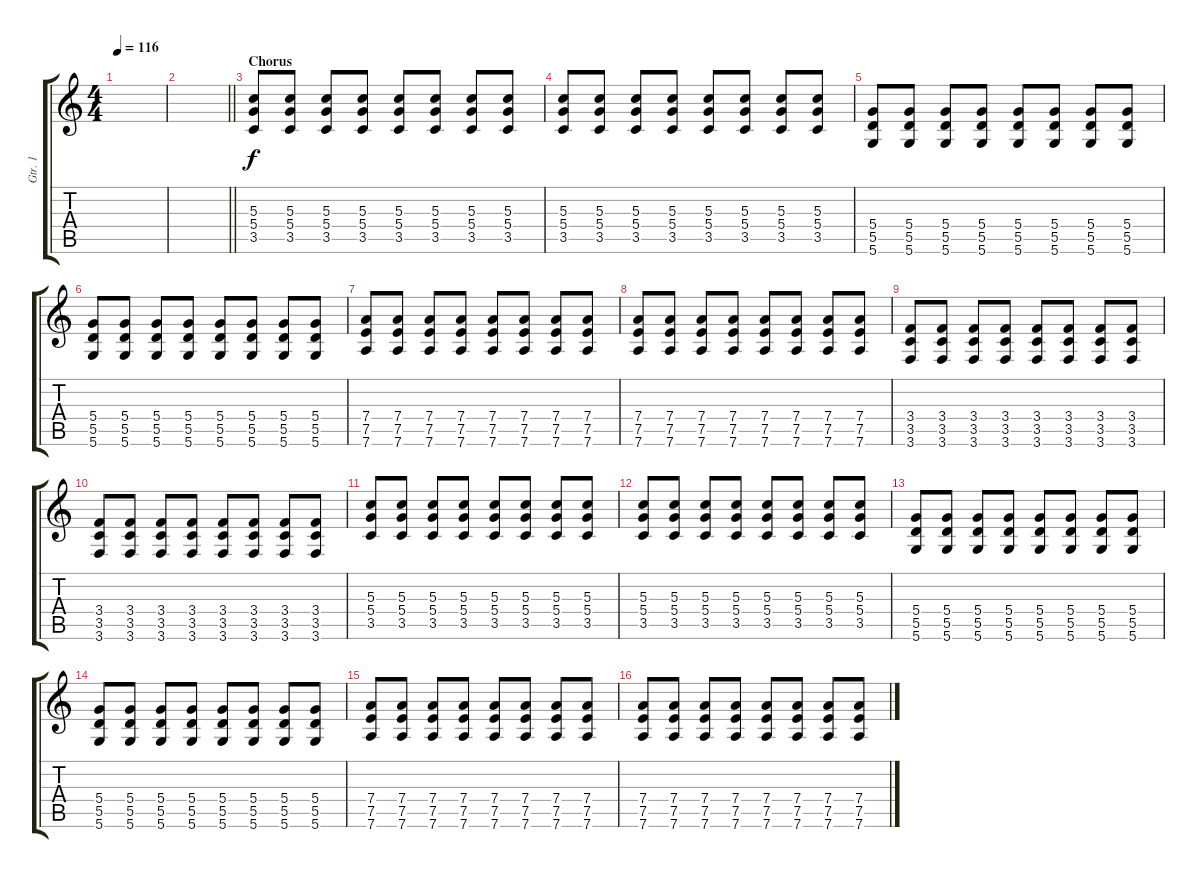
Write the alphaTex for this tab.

\track ("Gtr. 1" "Gtr. 1") {instrument distortionguitar}
\staff {score tabs}
\tuning (E4 B3 G3 D3 A2 D2) {hide}
\ts (4 4)
\tempo 116
\clef g2
\ks c
|
\barLineRight lightlight
|
\section ("" "Chorus")
(5.3 5.4 3.5).8 (5.3 5.4 3.5).8 (5.3 5.4 3.5).8 (5.3 5.4 3.5).8 (5.3 5.4 3.5).8 (5.3 5.4 3.5).8 (5.3 5.4 3.5).8 (5.3 5.4 3.5).8 |
(5.3 5.4 3.5).8 (5.3 5.4 3.5).8 (5.3 5.4 3.5).8 (5.3 5.4 3.5).8 (5.3 5.4 3.5).8 (5.3 5.4 3.5).8 (5.3 5.4 3.5).8 (5.3 5.4 3.5).8 |
(5.4 5.5 5.6).8 (5.4 5.5 5.6).8 (5.4 5.5 5.6).8 (5.4 5.5 5.6).8 (5.4 5.5 5.6).8 (5.4 5.5 5.6).8 (5.4 5.5 5.6).8 (5.4 5.5 5.6).8 |
(5.4 5.5 5.6).8 (5.4 5.5 5.6).8 (5.4 5.5 5.6).8 (5.4 5.5 5.6).8 (5.4 5.5 5.6).8 (5.4 5.5 5.6).8 (5.4 5.5 5.6).8 (5.4 5.5 5.6).8 |
(7.4 7.5 7.6).8 (7.4 7.5 7.6).8 (7.4 7.5 7.6).8 (7.4 7.5 7.6).8 (7.4 7.5 7.6).8 (7.4 7.5 7.6).8 (7.4 7.5 7.6).8 (7.4 7.5 7.6).8 |
(7.4 7.5 7.6).8 (7.4 7.5 7.6).8 (7.4 7.5 7.6).8 (7.4 7.5 7.6).8 (7.4 7.5 7.6).8 (7.4 7.5 7.6).8 (7.4 7.5 7.6).8 (7.4 7.5 7.6).8 |
(3.4 3.5 3.6).8 (3.4 3.5 3.6).8 (3.4 3.5 3.6).8 (3.4 3.5 3.6).8 (3.4 3.5 3.6).8 (3.4 3.5 3.6).8 (3.4 3.5 3.6).8 (3.4 3.5 3.6).8 |
(3.4 3.5 3.6).8 (3.4 3.5 3.6).8 (3.4 3.5 3.6).8 (3.4 3.5 3.6).8 (3.4 3.5 3.6).8 (3.4 3.5 3.6).8 (3.4 3.5 3.6).8 (3.4 3.5 3.6).8 |
(5.3 5.4 3.5).8 (5.3 5.4 3.5).8 (5.3 5.4 3.5).8 (5.3 5.4 3.5).8 (5.3 5.4 3.5).8 (5.3 5.4 3.5).8 (5.3 5.4 3.5).8 (5.3 5.4 3.5).8 |
(5.3 5.4 3.5).8 (5.3 5.4 3.5).8 (5.3 5.4 3.5).8 (5.3 5.4 3.5).8 (5.3 5.4 3.5).8 (5.3 5.4 3.5).8 (5.3 5.4 3.5).8 (5.3 5.4 3.5).8 |
(5.4 5.5 5.6).8 (5.4 5.5 5.6).8 (5.4 5.5 5.6).8 (5.4 5.5 5.6).8 (5.4 5.5 5.6).8 (5.4 5.5 5.6).8 (5.4 5.5 5.6).8 (5.4 5.5 5.6).8 |
(5.4 5.5 5.6).8 (5.4 5.5 5.6).8 (5.4 5.5 5.6).8 (5.4 5.5 5.6).8 (5.4 5.5 5.6).8 (5.4 5.5 5.6).8 (5.4 5.5 5.6).8 (5.4 5.5 5.6).8 |
(7.4 7.5 7.6).8 (7.4 7.5 7.6).8 (7.4 7.5 7.6).8 (7.4 7.5 7.6).8 (7.4 7.5 7.6).8 (7.4 7.5 7.6).8 (7.4 7.5 7.6).8 (7.4 7.5 7.6).8 |
(7.4 7.5 7.6).8 (7.4 7.5 7.6).8 (7.4 7.5 7.6).8 (7.4 7.5 7.6).8 (7.4 7.5 7.6).8 (7.4 7.5 7.6).8 (7.4 7.5 7.6).8 (7.4 7.5 7.6).8
